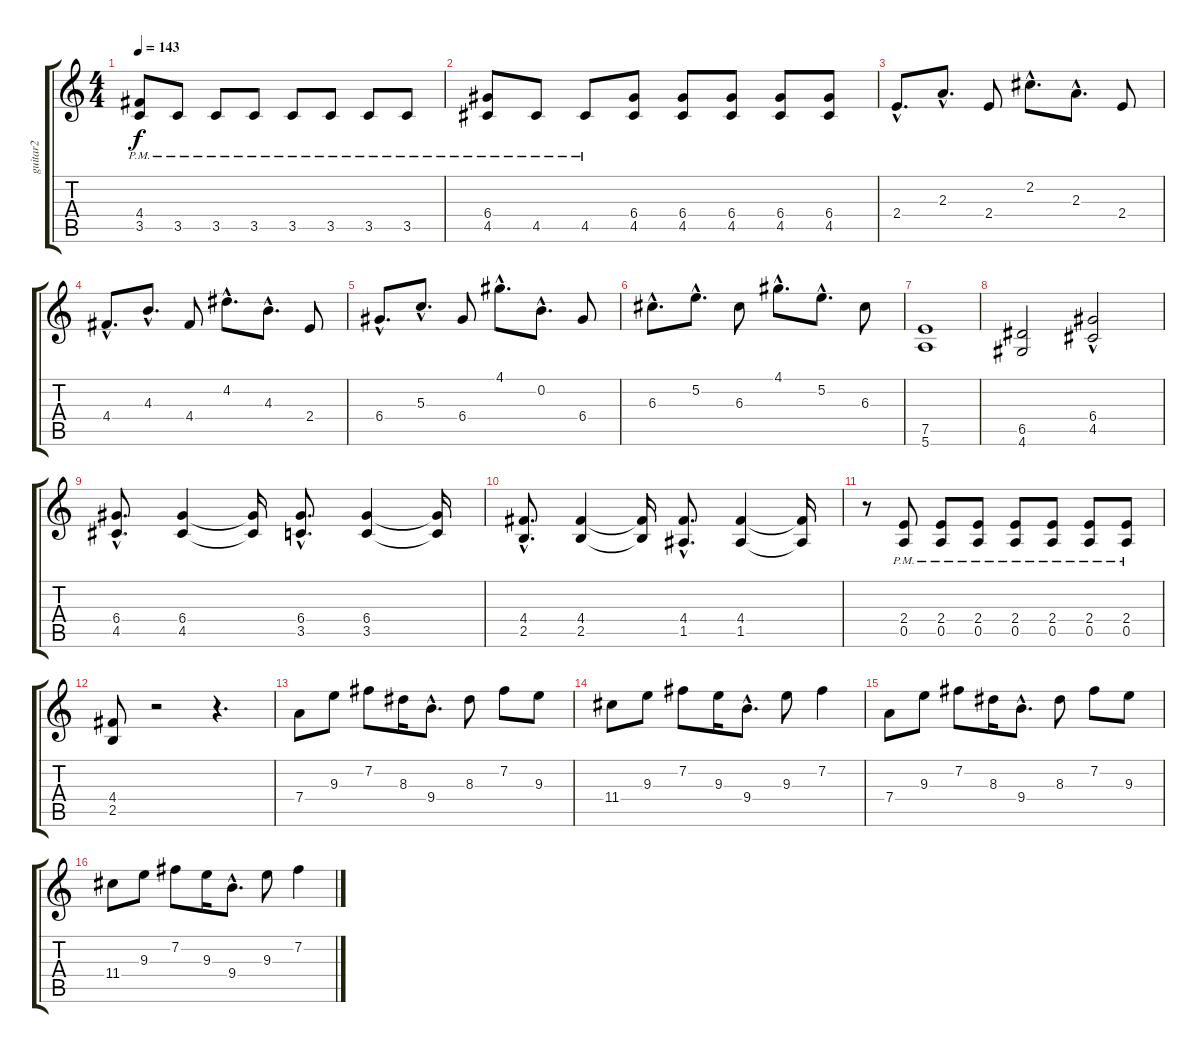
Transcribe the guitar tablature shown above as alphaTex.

\track ("guitar2" "guitar2") {instrument distortionguitar}
\staff {score tabs}
\tuning (E4 B3 G3 D3 A2 E2) {hide}
\ts (4 4)
\tempo 143
\clef g2
\ks c
(4.4 3.5{pm}).8{dy f} 3.5{pm}.8 3.5{pm}.8 3.5{pm}.8 3.5{pm}.8 3.5{pm}.8 3.5{pm}.8 3.5{pm}.8 |
(6.4{pm} 4.5).8 4.5{pm}.8 4.5{pm}.8 (6.4 4.5).8 (6.4 4.5).8 (6.4 4.5).8 (6.4 4.5).8 (6.4 4.5).8 |
2.4{hac}.8{d} 2.3{hac}.8{d} 2.4.8 2.2{hac}.8{d} 2.3{hac}.8{d} 2.4.8 |
4.4{hac}.8{d} 4.3{hac}.8{d} 4.4.8 4.2{hac}.8{d} 4.3{hac}.8{d} 2.4.8 |
6.4{hac}.8{d} 5.3{hac}.8{d} 6.4.8 4.1{hac}.8{d} 0.2{hac}.8{d} 6.4.8 |
6.3{hac}.8{d} 5.2{hac}.8{d} 6.3.8 4.1{hac}.8{d} 5.2{hac}.8{d} 6.3.8 |
(7.5 5.6).1 |
(6.5 4.6).2 (6.4{hac} 4.5).2 |
(6.4{hac} 4.5{hac}).8{d} (6.4 4.5).4 (6.4{t} 4.5{t}).16 (6.4{hac} 3.5{hac}).8{d} (6.4 3.5).4 (6.4{t} 3.5{t}).16 |
(4.4{hac} 2.5).8{d} (4.4 2.5).4 (4.4{t} 2.5{t}).16 (4.4{hac} 1.5{hac}).8{d} (4.4 1.5).4 (4.4{t} 1.5{t}).16 |
r.8 (2.4{pm} 0.5).8 (2.4{pm} 0.5).8 (2.4{pm} 0.5).8 (2.4{pm} 0.5).8 (2.4{pm} 0.5).8 (2.4{pm} 0.5).8 (2.4{pm} 0.5).8 |
(4.4 2.5).8 r.2 r.4{d} |
7.4.8 9.3.8 7.2.8 8.3.16 9.4{hac}.8{d} 8.3.8 7.2.8 9.3.8 |
11.4.8 9.3.8 7.2.8 9.3.16 9.4{hac}.8{d} 9.3.8 7.2.4 |
7.4.8 9.3.8 7.2.8 8.3.16 9.4{hac}.8{d} 8.3.8 7.2.8 9.3.8 |
11.4.8 9.3.8 7.2.8 9.3.16 9.4{hac}.8{d} 9.3.8 7.2.4
